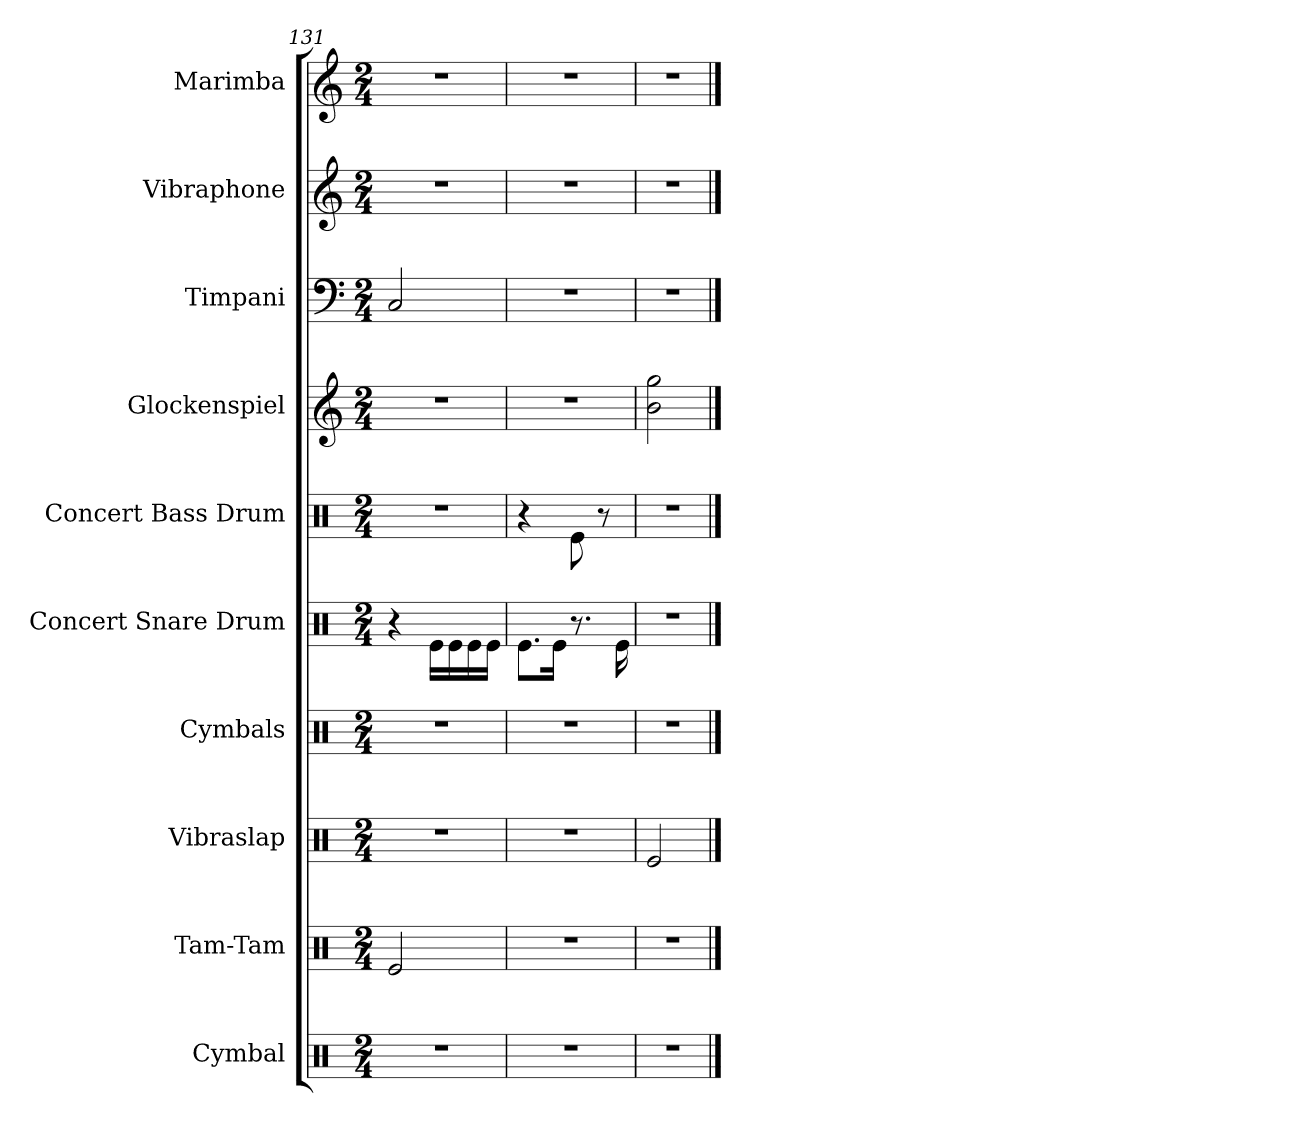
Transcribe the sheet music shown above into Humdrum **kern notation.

**kern	**kern	**kern	**kern	**kern	**kern	**kern	**kern	**kern	**kern
*part10	*part9	*part8	*part7	*part6	*part5	*part4	*part3	*part2	*part1
*staff10	*staff9	*staff8	*staff7	*staff6	*staff5	*staff4	*staff3	*staff2	*staff1
*I"Cymbal	*I"Tam-Tam	*I"Vibraslap	*I"Cymbals	*I"Concert Snare Drum	*I"Concert Bass Drum	*I"Glockenspiel	*I"Timpani	*I"Vibraphone	*I"Marimba
*I'Cym.	*I'Tam	*I'Vibslp.	*I'Cym.	*I'Con. Sn.	*I'Con. BD	*I'Glock.	*I'Timp.	*I'Vib.	*I'Mrm.
*clefX	*clefX	*clefX	*clefX	*clefX	*clefX	*clefG2	*clefF4	*clefG2	*clefG2
*	*	*	*	*	*	*ITrd-14c-24	*	*	*
*k[]	*k[]	*k[]	*k[]	*k[]	*k[]	*k[]	*k[]	*k[]	*k[]
*M2/4	*M2/4	*M2/4	*M2/4	*M2/4	*M2/4	*M2/4	*M2/4	*M2/4	*M2/4
=131	=131	=131	=131	=131	=131	=131	=131	=131	=131
2r	2Re/	2r	2r	4r	2r	2r	2C/	2r	2r
.	.	.	.	16Re\LL	.	.	.	.	.
.	.	.	.	16Re\	.	.	.	.	.
.	.	.	.	16Re\	.	.	.	.	.
.	.	.	.	16Re\JJ	.	.	.	.	.
=132	=132	=132	=132	=132	=132	=132	=132	=132	=132
2r	2r	2r	2r	8.Re\L	4r	2r	2r	2r	2r
.	.	.	.	16Re\Jk	.	.	.	.	.
.	.	.	.	8.r	8Re\	.	.	.	.
.	.	.	.	.	8r	.	.	.	.
.	.	.	.	16Re\	.	.	.	.	.
=133	=133	=133	=133	=133	=133	=133	=133	=133	=133
2r	2r	2Re/	2r	2r	2r	2bbb\ 2gggg\	2r	2r	2r
==	==	==	==	==	==	==	==	==	==
*-	*-	*-	*-	*-	*-	*-	*-	*-	*-
